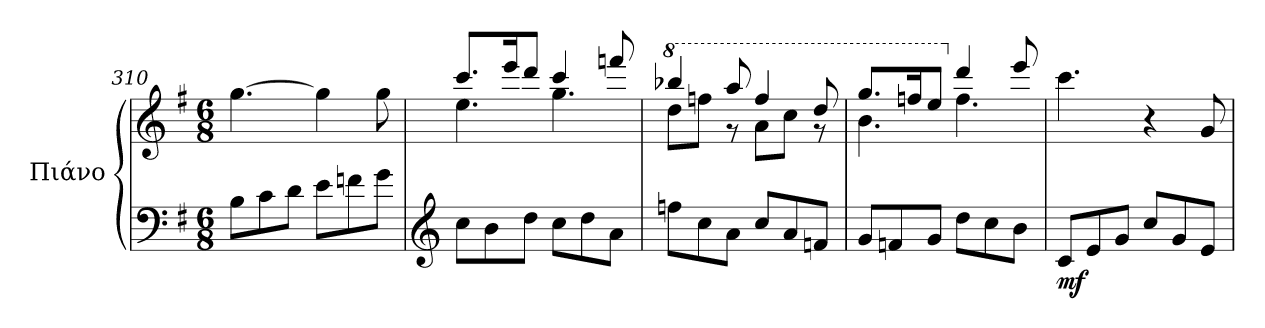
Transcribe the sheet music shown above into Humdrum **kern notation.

**kern	**kern	**dynam
*part1	*part1	*part1
*staff2	*staff1	*staff1/2
*I"Πιάνο	*	*
*clefF4	*clefG2	*
*k[f#]	*k[f#]	*
*M6/8	*M6/8	*
=310	=310	=310
8B\L	[4.gg\	.
8c\	.	.
8d\J	.	.
8e\L	4gg\]	.
8fn\	.	.
8g\J	8gg\	.
=311	=311	=311
*clefG2	*	*
*	*^	*
8cc\L	8.ccc/L	4.ee\	.
8b\	.	.	.
.	16eee/K	.	.
8dd\J	8ddd/J	.	.
8cc\L	4ccc/	4.gg\	.
8dd\	.	.	.
8a\J	8fffn/	.	.
=312	=312	=312	=312
*	*8va	*	*
8ffn\L	4bbb-X/	8ddd\L	.
8cc\	.	8fffn\J	.
8a\J	8aaa/	8r	.
8cc/L	4fff/	8aa\L	.
8a/	.	8ccc\J	.
8fn/J	8ddd/	8r	.
!!LO:LB:g=z	!!
=313	=313	=313	=313
8g/L	8.ggg/L	4.bb\	.
8fn/	.	.	.
.	16fffn/K	.	.
8g/J	8eee/J	.	.
*	*X8va	*	*
8dd\L	4ddd/	4.ff\	.
8cc\	.	.	.
8b\J	8eee/	.	.
*	*v	*v	*
=314	=314	=314
!	!	!LO:DY:b=2
8c/L	4.ccc\	mf
8e/	.	.
8g/J	.	.
8cc/L	4r	.
8g/	.	.
8e/J	8g/	.
=	=	=
*-	*-	*-
